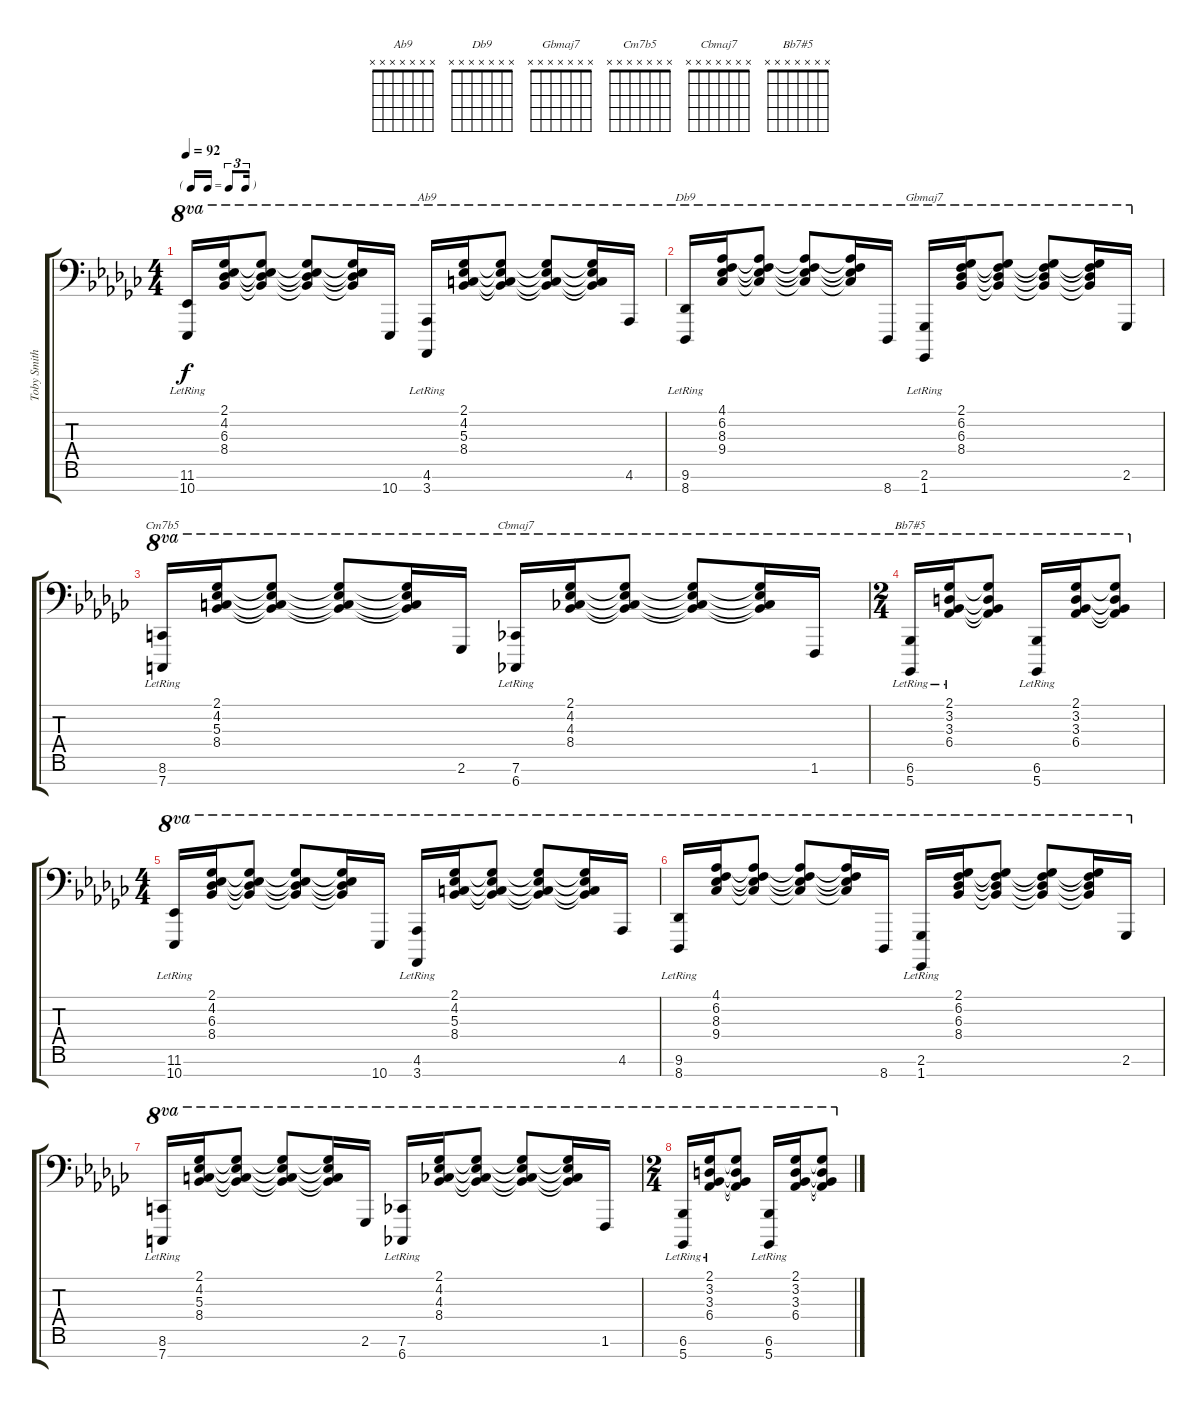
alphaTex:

\track ("Toby Smith" "Toby Smith") {instrument acousticgrandpiano}
\staff {score tabs}
\tuning (E4 B3 G3 D3 A2 E2 F1) {hide}
\chord ("Ab9" x x x x x x x)
\chord ("Db9" x x x x x x x)
\chord ("Gbmaj7" x x x x x x x)
\chord ("Cm7b5" x x x x x x x)
\chord ("Cbmaj7" x x x x x x x)
\chord ("Bb7#5" x x x x x x x)
\ts (4 4)
\tf triplet16th
\tempo 92
\clef f4
\ks ebminor
(11.6{lr} 10.7{lr}).16{ot 8va dy f} (2.1 4.2 6.3 8.4).16{ot 8va} (2.1{t} 4.2{t} 6.3{t} 8.4{t}).8{ot 8va} (2.1{t} 4.2{t} 6.3{t} 8.4{t}).8{ot 8va} (2.1{t} 4.2{t} 6.3{t} 8.4{t}).16{ot 8va} 10.7.16{ot 8va} (4.6{lr} 3.7{lr}).16{ch "Ab9" ot 8va} (2.1 4.2 5.3 8.4).16{ot 8va} (2.1{t} 4.2{t} 5.3{t} 8.4{t}).8{ot 8va} (2.1{t} 4.2{t} 5.3{t} 8.4{t}).8{ot 8va} (2.1{t} 4.2{t} 5.3{t} 8.4{t}).16{ot 8va} 4.6.16{ot 8va} |
(9.6{lr} 8.7{lr}).16{ch "Db9" ot 8va} (4.1 6.2 8.3 9.4).16{ot 8va} (4.1{t} 6.2{t} 8.3{t} 9.4{t}).8{ot 8va} (4.1{t} 6.2{t} 8.3{t} 9.4{t}).8{ot 8va} (4.1{t} 6.2{t} 8.3{t} 9.4{t}).16{ot 8va} 8.7.16{ot 8va} (2.6{lr} 1.7{lr}).16{ch "Gbmaj7" ot 8va} (2.1 6.2 6.3 8.4).16{ot 8va} (2.1{t} 6.2{t} 6.3{t} 8.4{t}).8{ot 8va} (2.1{t} 6.2{t} 6.3{t} 8.4{t}).8{ot 8va} (2.1{t} 6.2{t} 6.3{t} 8.4{t}).16{ot 8va} 2.6.16{ot 8va} |
(8.6{lr} 7.7{lr}).16{ch "Cm7b5" ot 8va} (2.1 4.2 5.3 8.4).16{ot 8va} (2.1{t} 4.2{t} 5.3{t} 8.4{t}).8{ot 8va} (2.1{t} 4.2{t} 5.3{t} 8.4{t}).8{ot 8va} (2.1{t} 4.2{t} 5.3{t} 8.4{t}).16{ot 8va} 2.6.16{ot 8va} (7.6{lr} 6.7{lr}).16{ch "Cbmaj7" ot 8va} (2.1 4.2 4.3 8.4).16{ot 8va} (2.1{t} 4.2{t} 4.3{t} 8.4{t}).8{ot 8va} (2.1{t} 4.2{t} 4.3{t} 8.4{t}).8{ot 8va} (2.1{t} 4.2{t} 4.3{t} 8.4{t}).16{ot 8va} 1.6.16{ot 8va} |
\ts (2 4)
(6.6{lr} 5.7{lr}).16{ch "Bb7#5" ot 8va} (2.1{lr} 3.2{lr} 3.3{lr} 6.4{lr}).16{ot 8va} (2.1{t} 3.2{t} 3.3{t} 6.4{t}).8{ot 8va} (6.6{lr} 5.7).16{ot 8va} (2.1 3.2 3.3 6.4).16{ot 8va} (2.1{t} 3.2{t} 3.3{t} 6.4{t}).8{ot 8va} |
\ts (4 4)
(11.6{lr} 10.7{lr}).16{ot 8va} (2.1 4.2 6.3 8.4).16{ot 8va} (2.1{t} 4.2{t} 6.3{t} 8.4{t}).8{ot 8va} (2.1{t} 4.2{t} 6.3{t} 8.4{t}).8{ot 8va} (2.1{t} 4.2{t} 6.3{t} 8.4{t}).16{ot 8va} 10.7.16{ot 8va} (4.6{lr} 3.7{lr}).16{ot 8va} (2.1 4.2 5.3 8.4).16{ot 8va} (2.1{t} 4.2{t} 5.3{t} 8.4{t}).8{ot 8va} (2.1{t} 4.2{t} 5.3{t} 8.4{t}).8{ot 8va} (2.1{t} 4.2{t} 5.3{t} 8.4{t}).16{ot 8va} 4.6.16{ot 8va} |
(9.6{lr} 8.7{lr}).16{ot 8va} (4.1 6.2 8.3 9.4).16{ot 8va} (4.1{t} 6.2{t} 8.3{t} 9.4{t}).8{ot 8va} (4.1{t} 6.2{t} 8.3{t} 9.4{t}).8{ot 8va} (4.1{t} 6.2{t} 8.3{t} 9.4{t}).16{ot 8va} 8.7.16{ot 8va} (2.6{lr} 1.7{lr}).16{ot 8va} (2.1 6.2 6.3 8.4).16{ot 8va} (2.1{t} 6.2{t} 6.3{t} 8.4{t}).8{ot 8va} (2.1{t} 6.2{t} 6.3{t} 8.4{t}).8{ot 8va} (2.1{t} 6.2{t} 6.3{t} 8.4{t}).16{ot 8va} 2.6.16{ot 8va} |
(8.6{lr} 7.7{lr}).16{ot 8va} (2.1 4.2 5.3 8.4).16{ot 8va} (2.1{t} 4.2{t} 5.3{t} 8.4{t}).8{ot 8va} (2.1{t} 4.2{t} 5.3{t} 8.4{t}).8{ot 8va} (2.1{t} 4.2{t} 5.3{t} 8.4{t}).16{ot 8va} 2.6.16{ot 8va} (7.6{lr} 6.7{lr}).16{ot 8va} (2.1 4.2 4.3 8.4).16{ot 8va} (2.1{t} 4.2{t} 4.3{t} 8.4{t}).8{ot 8va} (2.1{t} 4.2{t} 4.3{t} 8.4{t}).8{ot 8va} (2.1{t} 4.2{t} 4.3{t} 8.4{t}).16{ot 8va} 1.6.16{ot 8va} |
\ts (2 4)
(6.6{lr} 5.7{lr}).16{ot 8va} (2.1{lr} 3.2{lr} 3.3{lr} 6.4{lr}).16{ot 8va} (2.1{t} 3.2{t} 3.3{t} 6.4{t}).8{ot 8va} (6.6{lr} 5.7).16{ot 8va} (2.1 3.2 3.3 6.4).16{ot 8va} (2.1{t} 3.2{t} 3.3{t} 6.4{t}).8{ot 8va}
